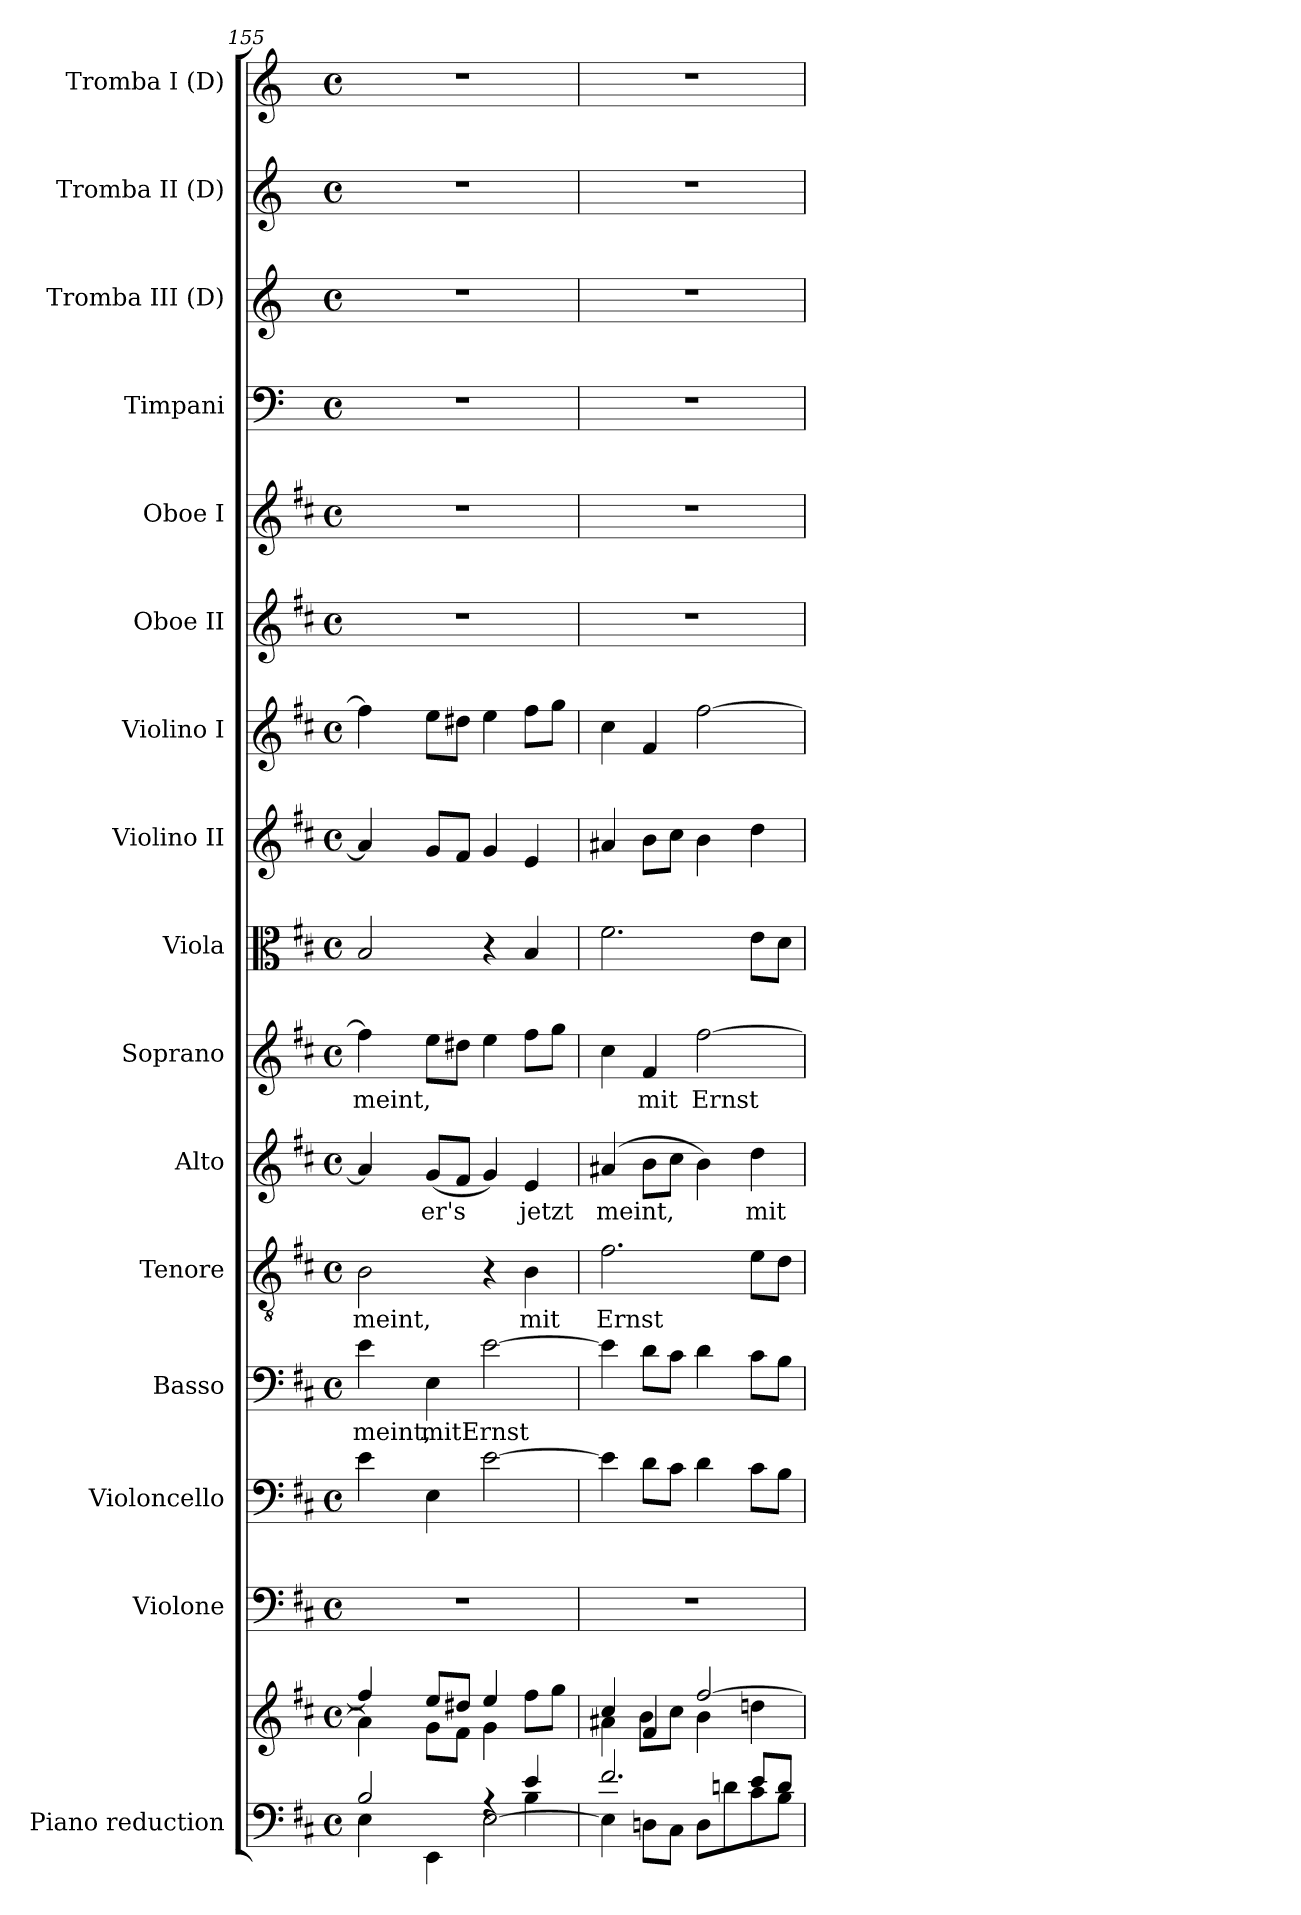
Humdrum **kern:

**kern	**kern	**kern	**kern	**kern	**text	**kern	**text	**kern	**text	**kern	**text	**kern	**kern	**kern	**kern	**kern	**kern	**kern	**kern	**kern
*part16	*part16	*part15	*part14	*part13	*part13	*part12	*part12	*part11	*part11	*part10	*part10	*part9	*part8	*part7	*part6	*part5	*part4	*part3	*part2	*part1
*staff17	*staff16	*staff15	*staff14	*staff13	*staff13	*staff12	*staff12	*staff11	*staff11	*staff10	*staff10	*staff9	*staff8	*staff7	*staff6	*staff5	*staff4	*staff3	*staff2	*staff1
*I"Piano reduction	*	*I"Violone	*I"Violoncello	*I"Basso	*	*I"Tenore	*	*I"Alto	*	*I"Soprano	*	*I"Viola	*I"Violino II	*I"Violino I	*I"Oboe II	*I"Oboe I	*I"Timpani	*I"Tromba III (D)	*I"Tromba II (D)	*I"Tromba I (D)
*I'Pno	*	*	*	*	*	*	*	*	*	*	*	*	*	*	*I'Ob	*I'Ob	*I'Timp	*	*	*
*clefF4	*clefG2	*clefF4	*clefF4	*clefF4	*	*clefGv2	*	*clefG2	*	*clefG2	*	*clefC3	*clefG2	*clefG2	*clefG2	*clefG2	*clefF4	*clefG2	*clefG2	*clefG2
*	*	*ITrd7c12	*	*	*	*	*	*	*	*	*	*	*	*	*	*	*	*ITrd-1c-2	*ITrd-1c-2	*ITrd-1c-2
*k[f#c#]	*k[f#c#]	*k[f#c#]	*k[f#c#]	*k[f#c#]	*	*k[f#c#]	*	*k[f#c#]	*	*k[f#c#]	*	*k[f#c#]	*k[f#c#]	*k[f#c#]	*k[f#c#]	*k[f#c#]	*k[]	*k[f#c#]	*k[f#c#]	*k[f#c#]
*M4/4	*M4/4	*M4/4	*M4/4	*M4/4	*	*M4/4	*	*M4/4	*	*M4/4	*	*M4/4	*M4/4	*M4/4	*M4/4	*M4/4	*M4/4	*M4/4	*M4/4	*M4/4
*met(c)	*met(c)	*met(c)	*met(c)	*met(c)	*	*met(c)	*	*met(c)	*	*met(c)	*	*met(c)	*met(c)	*met(c)	*met(c)	*met(c)	*met(c)	*met(c)	*met(c)	*met(c)
=155	=155	=155	=155	=155	=155	=155	=155	=155	=155	=155	=155	=155	=155	=155	=155	=155	=155	=155	=155	=155
*^	*^	*	*	*	*	*	*	*	*	*	*	*	*	*	*	*	*	*	*	*
*	*^	*	*	*	*	*	*	*	*	*	*	*	*	*	*	*	*	*	*	*	*	*
!	!	!	!	!	!	!	!	!LO:LY:b	!	!LO:LY:b	!	!	!	!LO:LY:b	!	!	!	!	!	!	!	!	!
2.ryy	2B/	4E\	4ff#/]	4a\]	1r	4e\	4e\	meint,	2B\	meint,	4a/]	.	4ff#\]	meint,	2B/	4a/]	4ff#\]	1r	1r	1r	1r	1r	1r
!	!	!	!	!	!	!	!	!LO:LY:b	!	!	!	!LO:LY:b	!	!	!	!	!	!	!	!	!	!	!
.	.	4EE\	8ee/L	8g\L	.	4E\	4E\	mit	.	.	(<8g/L	er's	8ee\L	.	.	8g/L	8ee\L	.	.	.	.	.	.
.	.	.	8dd#X/J	8f#\J	.	.	.	.	.	.	8f#/J	.	8dd#X\J	.	.	8f#/J	8dd#X\J	.	.	.	.	.	.
!	!	!	!	!	!	!	!	!LO:LY:b	!	!	!	!	!	!	!	!	!	!	!	!	!	!	!
.	4rA	[2E\	4ee/	4g\	.	[2e\	[2e\	Ernst	4r	.	4g/)	.	4ee\	.	4r	4g/	4ee\	.	.	.	.	.	.
!	!	!	!	!	!	!	!	!	!	!LO:LY:b	!	!LO:LY:b	!	!	!	!	!	!	!	!	!	!	!
4e/	4B\	.	8ff#\L	4ryy	.	.	.	.	4B\	mit	4e/	jetzt	8ff#\L	.	4B/	4e/	8ff#\L	.	.	.	.	.	.
.	.	.	8gg\J	.	.	.	.	.	.	.	.	.	8gg\J	.	.	.	8gg\J	.	.	.	.	.	.
*	*v	*v	*	*	*	*	*	*	*	*	*	*	*	*	*	*	*	*	*	*	*	*	*
=156	=156	=156	=156	=156	=156	=156	=156	=156	=156	=156	=156	=156	=156	=156	=156	=156	=156	=156	=156	=156	=156	=156
!	!	!	!	!	!	!	!	!	!LO:LY:b	!	!LO:LY:b	!	!	!	!	!	!	!	!	!	!	!
2.f#/	4E\]	4cc#/	4a#X\	1r	4e\]	4e\]	.	2.f#\	Ernst	(>4a#X/	meint,	4cc#\	.	2.f#\	4a#X/	4cc#\	1r	1r	1r	1r	1r	1r
!	!	!	!	!	!	!	!	!	!	!	!	!	!LO:LY:b	!	!	!	!	!	!	!	!	!
.	8Dn\L	4f#/	8b\L	.	8d\L	8d\L	.	.	.	8b\L	.	4f#/	mit	.	8b\L	4f#/	.	.	.	.	.	.
.	8C#\J	.	8cc#\J	.	8c#\J	8c#\J	.	.	.	8cc#\J	.	.	.	.	8cc#\J	.	.	.	.	.	.	.
!	!	!	!	!	!	!	!	!	!	!	!	!	!LO:LY:b	!	!	!	!	!	!	!	!	!
.	8D\L	[2ff#/	4b\	.	4d\	4d\	.	.	.	4b\)	.	[2ff#\	Ernst	.	4b\	[2ff#\	.	.	.	.	.	.
.	8dn\	.	.	.	.	.	.	.	.	.	.	.	.	.	.	.	.	.	.	.	.	.
!	!	!	!	!	!	!	!	!	!	!	!LO:LY:b	!	!	!	!	!	!	!	!	!	!	!
8e/L	8c#\	.	4ddn\	.	8c#\L	8c#\L	.	8e\L	.	4dd\	mit	.	.	8e\L	4dd\	.	.	.	.	.	.	.
8d/J	8B\J	.	.	.	8B\J	8B\J	.	8d\J	.	.	.	.	.	8d\J	.	.	.	.	.	.	.	.
*v	*v	*	*	*	*	*	*	*	*	*	*	*	*	*	*	*	*	*	*	*	*	*
*	*v	*v	*	*	*	*	*	*	*	*	*	*	*	*	*	*	*	*	*	*	*
=	=	=	=	=	=	=	=	=	=	=	=	=	=	=	=	=	=	=	=	=
*-	*-	*-	*-	*-	*-	*-	*-	*-	*-	*-	*-	*-	*-	*-	*-	*-	*-	*-	*-	*-
